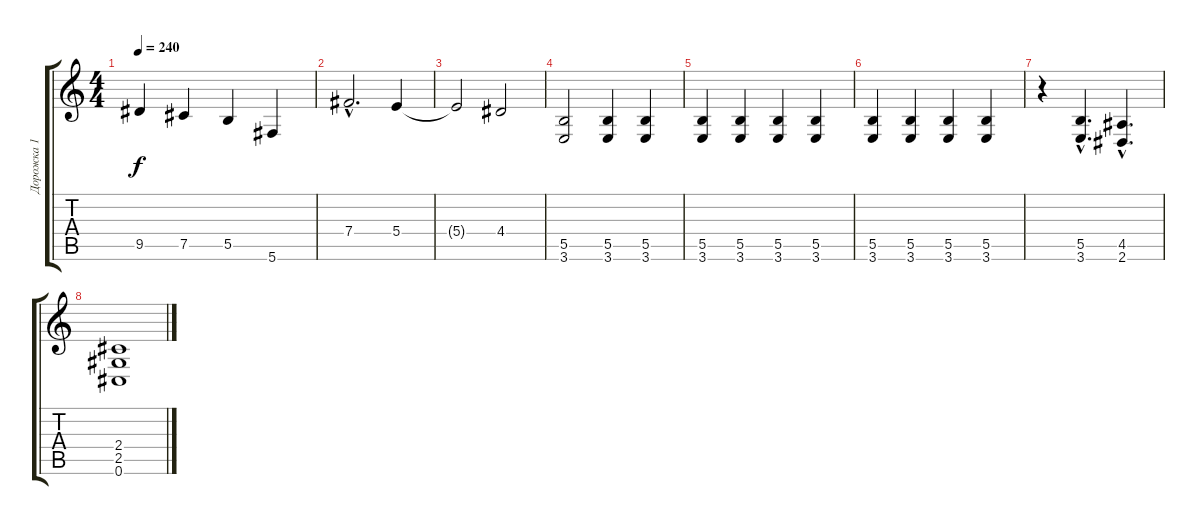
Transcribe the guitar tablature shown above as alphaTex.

\track ("Дорожка 1" "Дорожка 1") {instrument distortionguitar}
\staff {score tabs}
\tuning (Db4 Ab3 E3 B2 Gb2 Db2) {hide}
\ts (4 4)
\tempo 240
\clef g2
\ks c
9.5.4{dy f} 7.5.4 5.5.4 5.6.4 |
7.4{hac}.2{d} 5.4.4 |
5.4{t}.2 4.4.2 |
(5.5 3.6).2 (5.5 3.6).4 (5.5 3.6).4 |
(5.5 3.6).4 (5.5 3.6).4 (5.5 3.6).4 (5.5 3.6).4 |
(5.5 3.6).4 (5.5 3.6).4 (5.5 3.6).4 (5.5 3.6).4 |
r.4 (5.5{hac} 3.6{hac}).4{d} (4.5{hac} 2.6{hac}).4{d} |
(2.4 2.5 0.6).1
